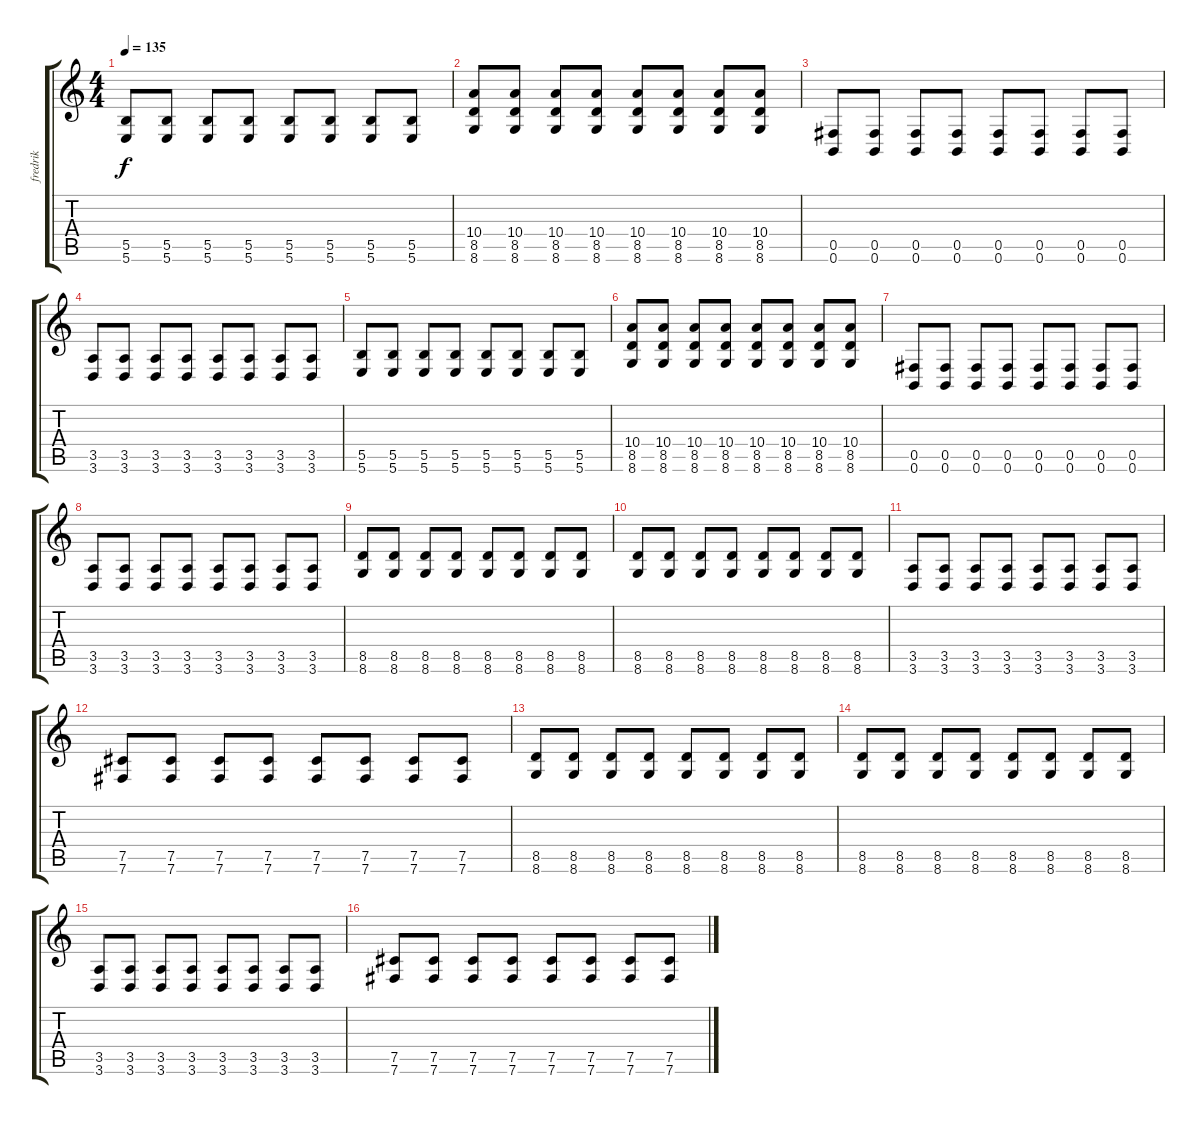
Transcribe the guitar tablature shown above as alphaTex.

\track ("fredrik" "fredrik") {instrument distortionguitar}
\staff {score tabs}
\tuning (Db4 Ab3 E3 B2 Gb2 B1) {hide}
\ts (4 4)
\tempo 135
\clef g2
\ks c
(5.5 5.6).8{dy f} (5.5 5.6).8 (5.5 5.6).8 (5.5 5.6).8 (5.5 5.6).8 (5.5 5.6).8 (5.5 5.6).8 (5.5 5.6).8 |
(10.4 8.5 8.6).8 (10.4 8.5 8.6).8 (10.4 8.5 8.6).8 (10.4 8.5 8.6).8 (10.4 8.5 8.6).8 (10.4 8.5 8.6).8 (10.4 8.5 8.6).8 (10.4 8.5 8.6).8 |
(0.5 0.6).8 (0.5 0.6).8 (0.5 0.6).8 (0.5 0.6).8 (0.5 0.6).8 (0.5 0.6).8 (0.5 0.6).8 (0.5 0.6).8 |
(3.5 3.6).8 (3.5 3.6).8 (3.5 3.6).8 (3.5 3.6).8 (3.5 3.6).8 (3.5 3.6).8 (3.5 3.6).8 (3.5 3.6).8 |
(5.5 5.6).8 (5.5 5.6).8 (5.5 5.6).8 (5.5 5.6).8 (5.5 5.6).8 (5.5 5.6).8 (5.5 5.6).8 (5.5 5.6).8 |
(10.4 8.5 8.6).8 (10.4 8.5 8.6).8 (10.4 8.5 8.6).8 (10.4 8.5 8.6).8 (10.4 8.5 8.6).8 (10.4 8.5 8.6).8 (10.4 8.5 8.6).8 (10.4 8.5 8.6).8 |
(0.5 0.6).8 (0.5 0.6).8 (0.5 0.6).8 (0.5 0.6).8 (0.5 0.6).8 (0.5 0.6).8 (0.5 0.6).8 (0.5 0.6).8 |
(3.5 3.6).8 (3.5 3.6).8 (3.5 3.6).8 (3.5 3.6).8 (3.5 3.6).8 (3.5 3.6).8 (3.5 3.6).8 (3.5 3.6).8 |
(8.5 8.6).8 (8.5 8.6).8 (8.5 8.6).8 (8.5 8.6).8 (8.5 8.6).8 (8.5 8.6).8 (8.5 8.6).8 (8.5 8.6).8 |
(8.5 8.6).8 (8.5 8.6).8 (8.5 8.6).8 (8.5 8.6).8 (8.5 8.6).8 (8.5 8.6).8 (8.5 8.6).8 (8.5 8.6).8 |
(3.5 3.6).8 (3.5 3.6).8 (3.5 3.6).8 (3.5 3.6).8 (3.5 3.6).8 (3.5 3.6).8 (3.5 3.6).8 (3.5 3.6).8 |
(7.5 7.6).8 (7.5 7.6).8 (7.5 7.6).8 (7.5 7.6).8 (7.5 7.6).8 (7.5 7.6).8 (7.5 7.6).8 (7.5 7.6).8 |
(8.5 8.6).8 (8.5 8.6).8 (8.5 8.6).8 (8.5 8.6).8 (8.5 8.6).8 (8.5 8.6).8 (8.5 8.6).8 (8.5 8.6).8 |
(8.5 8.6).8 (8.5 8.6).8 (8.5 8.6).8 (8.5 8.6).8 (8.5 8.6).8 (8.5 8.6).8 (8.5 8.6).8 (8.5 8.6).8 |
(3.5 3.6).8 (3.5 3.6).8 (3.5 3.6).8 (3.5 3.6).8 (3.5 3.6).8 (3.5 3.6).8 (3.5 3.6).8 (3.5 3.6).8 |
(7.5 7.6).8 (7.5 7.6).8 (7.5 7.6).8 (7.5 7.6).8 (7.5 7.6).8 (7.5 7.6).8 (7.5 7.6).8 (7.5 7.6).8
